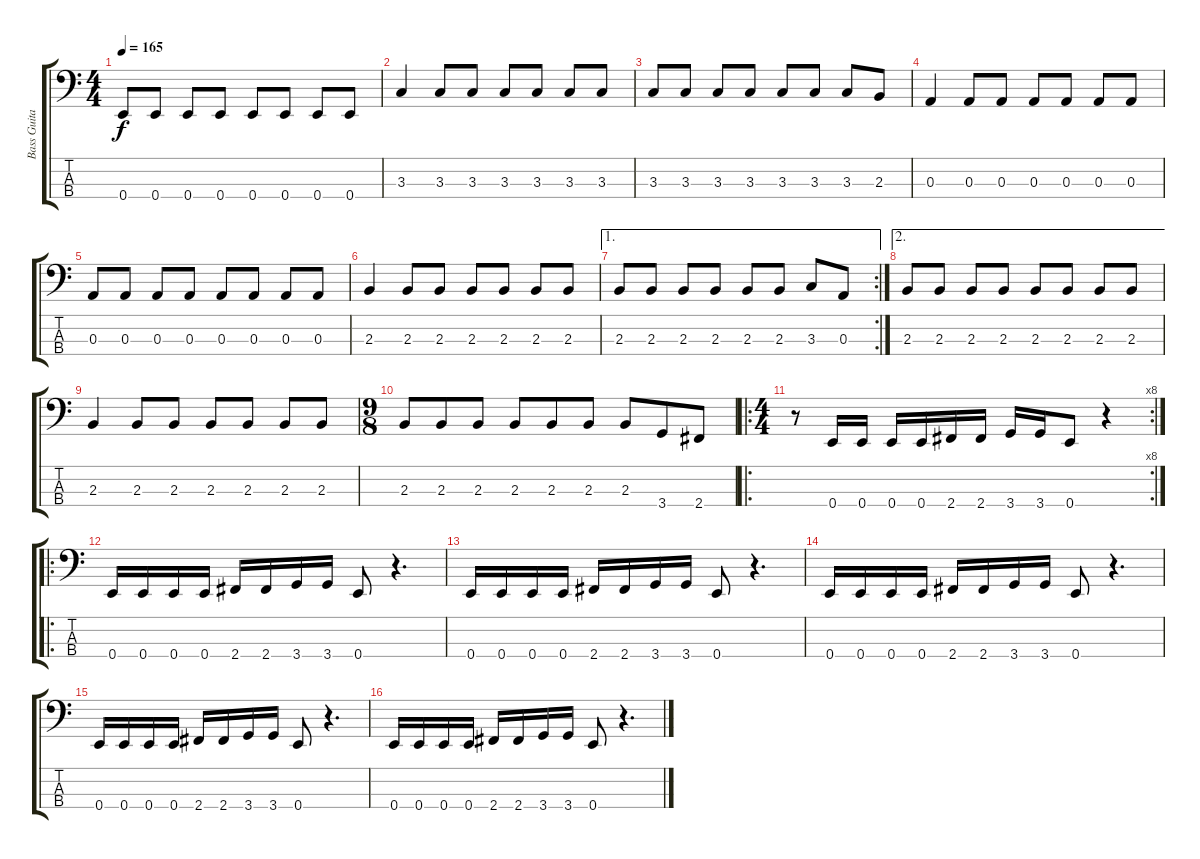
\track ("Bass Guitar" "Bass Guita") {instrument electricbassfinger}
\staff {score tabs}
\tuning (G2 D2 A1 E1) {hide}
\ts (4 4)
\tempo 165
\clef f4
\ks c
0.4.8{dy f} 0.4.8 0.4.8 0.4.8 0.4.8 0.4.8 0.4.8 0.4.8 |
3.3.4 3.3.8 3.3.8 3.3.8 3.3.8 3.3.8 3.3.8 |
3.3.8 3.3.8 3.3.8 3.3.8 3.3.8 3.3.8 3.3.8 2.3.8 |
0.3.4 0.3.8 0.3.8 0.3.8 0.3.8 0.3.8 0.3.8 |
0.3.8 0.3.8 0.3.8 0.3.8 0.3.8 0.3.8 0.3.8 0.3.8 |
2.3.4 2.3.8 2.3.8 2.3.8 2.3.8 2.3.8 2.3.8 |
\ae 1
\rc 2
2.3.8 2.3.8 2.3.8 2.3.8 2.3.8 2.3.8 3.3.8 0.3.8 |
\ae 2
2.3.8 2.3.8 2.3.8 2.3.8 2.3.8 2.3.8 2.3.8 2.3.8 |
2.3.4 2.3.8 2.3.8 2.3.8 2.3.8 2.3.8 2.3.8 |
\ts (9 8)
2.3.8 2.3.8 2.3.8 2.3.8 2.3.8 2.3.8 2.3.8 3.4.8 2.4.8 |
\ro
\rc 8
\ts (4 4)
r.8 0.4.16 0.4.16 0.4.16 0.4.16 2.4.16 2.4.16 3.4.16 3.4.16 0.4.8 r.4 |
\ro
0.4.16 0.4.16 0.4.16 0.4.16 2.4.16 2.4.16 3.4.16 3.4.16 0.4.8 r.4{d} |
0.4.16 0.4.16 0.4.16 0.4.16 2.4.16 2.4.16 3.4.16 3.4.16 0.4.8 r.4{d} |
0.4.16 0.4.16 0.4.16 0.4.16 2.4.16 2.4.16 3.4.16 3.4.16 0.4.8 r.4{d} |
0.4.16 0.4.16 0.4.16 0.4.16 2.4.16 2.4.16 3.4.16 3.4.16 0.4.8 r.4{d} |
0.4.16 0.4.16 0.4.16 0.4.16 2.4.16 2.4.16 3.4.16 3.4.16 0.4.8 r.4{d}
